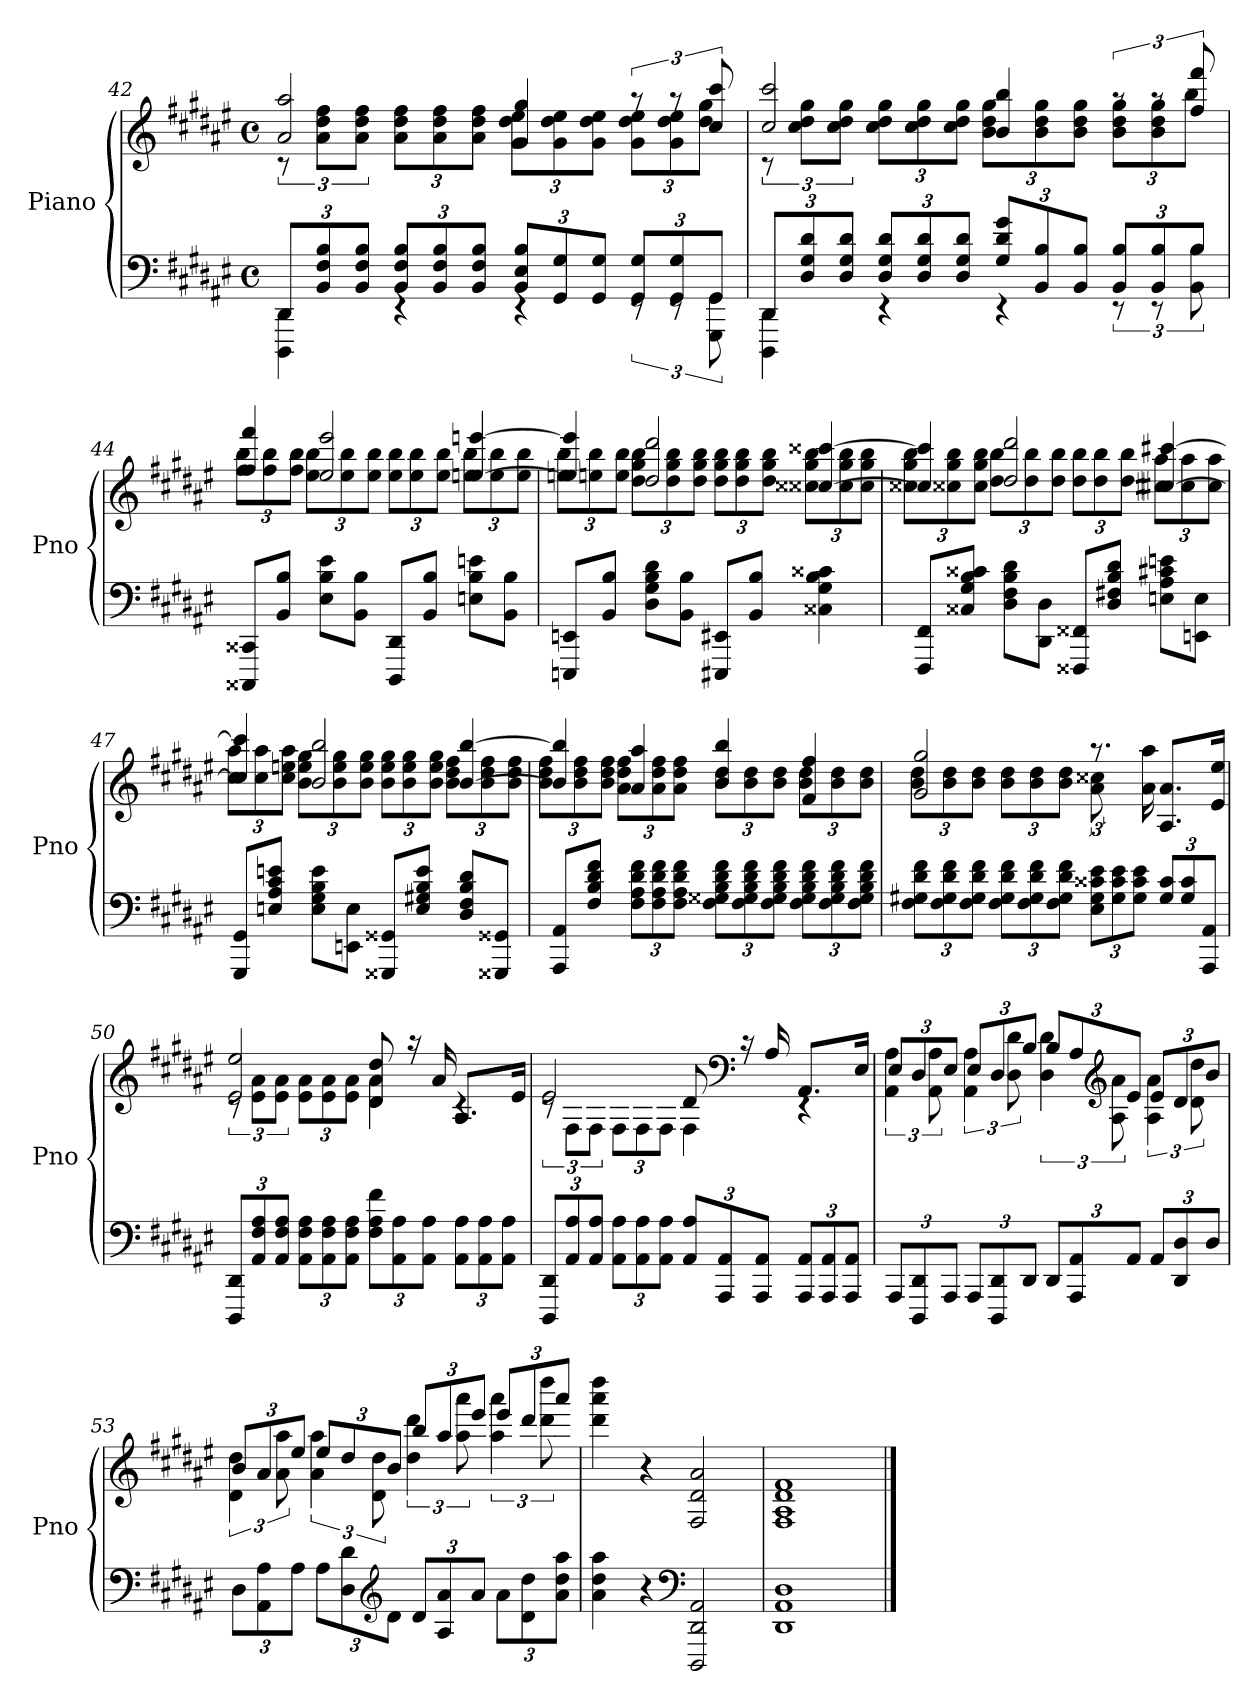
**kern	**kern
*part1	*part1
*staff2	*staff1
*I"Piano	*
*I'Pno	*
*clefF4	*clefG2
*k[f#c#g#d#a#e#]	*k[f#c#g#d#a#e#]
*d#:	*d#:
*M4/4	*M4/4
*met(c)	*met(c)
=42	=42
*^	*^
12DD#L	4DDD# 4DD#	2a# 2aa#	12rc
12BB 12F# 12B	.	.	12a# 12dd# 12ff#L
12BB 12F# 12BJ	.	.	12a# 12dd# 12ff#J
12BB 12F# 12BL	4rEE	.	12a# 12dd# 12ff#L
12BB 12F# 12B	.	.	12a# 12dd# 12ff#
12BB 12F# 12BJ	.	.	12a# 12dd# 12ff#J
12BB 12E# 12BL	4rEE	4g# 4gg#	12g# 12dd# 12ee#L
12GG# 12G#	.	.	12g# 12dd# 12ee#
12GG# 12G#J	.	.	12g# 12dd# 12ee#J
12GG# 12G#L	12rEE	12raa	12g# 12dd# 12ee#L
12GG# 12G#	12rEE	12raa	12g# 12dd# 12ee#
12GG#J	12GGG# 12GG#	12cc# 12ccc#	12dd# 12gg#J
=43	=43	=43	=43
12DD#L	4DDD# 4DD#	2cc# 2ccc#	12rc
12D# 12G# 12d#	.	.	12cc# 12dd# 12gg#L
12D# 12G# 12d#J	.	.	12cc# 12dd# 12gg#J
12D# 12G# 12d#L	4rEE	.	12cc# 12dd# 12gg#L
12D# 12G# 12d#	.	.	12cc# 12dd# 12gg#
12D# 12G# 12d#J	.	.	12cc# 12dd# 12gg#J
12G# 12d# 12g#L	4rEE	4b 4bb	12b 12dd# 12gg#L
12BB 12B	.	.	12b 12dd# 12gg#
12BB 12BJ	.	.	12b 12dd# 12gg#J
12BB 12BL	12rEE	12raa	12b 12dd# 12gg#L
12BB 12B	12rEE	12raa	12b 12dd# 12gg#
12BJ	12BB 12B	12ff# 12fff#	12bbJ
*v	*v	*	*
=44	=44	=44
8CCC##X 8CC##XL	4ff# 4fff#	12ff# 12bbL
.	.	12ff# 12bb
8BB 8BJ	.	.
.	.	12ff# 12bbJ
8E# 8B 8e#L	2ee# 2eee#	12ee# 12bbL
.	.	12ee# 12bb
8BB 8BJ	.	.
.	.	12ee# 12bbJ
8DDD# 8DD#L	.	12ee# 12bbL
.	.	12ee# 12bb
8BB 8BJ	.	.
.	.	12ee# 12bbJ
8En 8B 8enL	[4een [4eeen	12ee 12bbL
.	.	12ee 12bb
8BB 8BJ	.	.
.	.	12ee 12bbJ
=45	=45	=45
8EEEn 8EEnL	4ee] 4eee]	12een 12bbL
.	.	12een 12bb
8BB 8BJ	.	.
.	.	12ee 12bbJ
8D# 8G# 8B 8d#L	2dd# 2ddd#	12dd# 12gg# 12bbL
.	.	12dd# 12gg# 12bb
8BB 8BJ	.	.
.	.	12dd# 12gg# 12bbJ
8EEE#X 8EE#XL	.	12dd# 12gg# 12bbL
.	.	12dd# 12gg# 12bb
8BB 8BJ	.	.
.	.	12dd# 12gg# 12bbJ
4C##X 4G# 4B 4c##X	[4cc##X [4ccc##X	12cc##X 12gg# 12bbL
.	.	12cc## 12gg# 12bb
.	.	12cc## 12gg# 12bbJ
=46	=46	=46
8FFF# 8FF#L	4cc##] 4ccc##]	12cc##X 12gg# 12bbL
.	.	12cc##X 12gg# 12bb
8C##X 8G# 8B 8c##XJ	.	.
.	.	12cc## 12gg# 12bbJ
8D# 8F# 8B 8d#L	2dd# 2ddd#	12dd# 12bbL
.	.	12dd# 12bb
8DD# 8D#J	.	.
.	.	12dd# 12bbJ
8FFF##X 8FF##XL	.	12dd# 12bbL
.	.	12dd# 12bb
8D# 8F#X 8B 8d#J	.	.
.	.	12dd# 12bbJ
8En 8A# 8c#X 8enL	[4cc#X [4ccc#X	12cc#X 12aa#L
.	.	12cc# 12aa#
8EEn 8EJ	.	.
.	.	12cc# 12aa#J
=47	=47	=47
8GGG# 8GG#L	4cc#] 4ccc#]	12cc# 12aa#L
.	.	12cc# 12aa#
8En 8A# 8c# 8enJ	.	.
.	.	12cc# 12een 12aa#J
8E 8G# 8B 8eL	2b 2bb	12b 12ee 12gg#L
.	.	12b 12ee 12gg#
8EEn 8EJ	.	.
.	.	12b 12ee 12gg#J
8GGG##X 8GG##XL	.	12b 12ee 12gg#L
.	.	12b 12ee 12gg#
8E 8G#X 8B 8eJ	.	.
.	.	12b 12ee 12gg#J
8D# 8F# 8B 8d#L	[4b [4bb	12b 12dd# 12ff#L
.	.	12b 12dd# 12ff#
8GGG##X 8GG##XJ	.	.
.	.	12b 12dd# 12ff#J
=48	=48	=48
8AAA# 8AA#L	4b] 4bb]	12b 12dd# 12ff#L
.	.	12b 12dd# 12ff#
8F# 8B 8d# 8f#J	.	.
.	.	12b 12dd# 12ff#J
12F# 12A# 12d# 12f#L	4a# 4aa#	12a# 12dd# 12ff#L
12F# 12A# 12d# 12f#	.	12a# 12dd# 12ff#
12F# 12A# 12d# 12f#J	.	12a# 12dd# 12ff#J
12F# 12G##X 12B 12d# 12f#L	4b 4bb	12b 12dd#L
12F# 12G## 12B 12d# 12f#	.	12b 12dd#
12F# 12G## 12B 12d# 12f#J	.	12b 12dd#J
12F# 12G## 12B 12d# 12f#L	4f# 4ff#	12b 12dd#L
12F# 12G## 12B 12d# 12f#	.	12b 12dd#
12F# 12G## 12B 12d# 12f#J	.	12b 12dd#J
=49	=49	=49
12F# 12G#X 12d# 12f#L	2g# 2gg#	12b 12dd#L
12F# 12G# 12d# 12f#	.	12b 12dd#
12F# 12G# 12d# 12f#J	.	12b 12dd#J
12F# 12G# 12d# 12f#L	.	12b 12dd#L
12F# 12G# 12d# 12f#	.	12b 12dd#
12F# 12G# 12d# 12f#J	.	12b 12dd#J
12E# 12G# 12c##X 12e#L	8.raa	12a# 12cc##X
12G# 12c## 12e#	.	12ryy
12G# 12c## 12e#J	.	12ryy
.	16a# 16aa#	.
12G# 12c##L	8.A# 8.a#L	4ryy
12G# 12c##	.	.
12AAA# 12AA#J	.	.
.	16e# 16ee#Jk	.
=50	=50	=50
12DDD# 12DD#L	2e# 2ee#	12rc
12AA# 12F# 12A#	.	12e# 12a#L
12AA# 12F# 12A#J	.	12e# 12a#J
12AA# 12F# 12A#L	.	12e# 12a#L
12AA# 12F# 12A#	.	12e# 12a#
12AA# 12F# 12A#J	.	12e# 12a#J
12F# 12A# 12f#L	8d# 8dd#	4d# 4a#
12AA# 12A#	.	.
.	16raa	.
12AA# 12A#J	.	.
.	16a#	.
12AA# 12A#L	8.A#L	4rc
12AA# 12A#	.	.
12AA# 12A#J	.	.
.	16e#Jk	.
=51	=51	=51
12DDD# 12DD#L	2e#	12rc
12AA# 12A#	.	12F#L
12AA# 12A#J	.	12F#J
12AA# 12A#L	.	12F#L
12AA# 12A#	.	12F#
12AA# 12A#J	.	12F#J
12AA# 12A#L	8d#	4F#
12AAA# 12AA#	.	.
*	*clefF4	*
.	16rc	.
12AAA# 12AA#J	.	.
.	16A#	.
12AAA# 12AA#L	8.AA#L	4rEE
12AAA# 12AA#	.	.
12AAA# 12AA#J	.	.
.	16E#Jk	.
=52	=52	=52
12AAA#L	12E#L	6AA# 6A#
12DDD# 12DD#	12D#	.
12AAA#J	12E#J	12AA# 12A#
12AAA#L	12E#L	6AA# 6A#
12DDD# 12DD#	12D#	.
12DD#J	12BJ	12D# 12d#
12DD#L	12BL	6D# 6d#
12AAA# 12AA#	12A#	.
*	*clefG2	*
12AA#J	12e#J	12A# 12a#
12AA#L	12e#L	6A# 6a#
12DD# 12D#	12d#	.
12D#J	12bJ	12d# 12dd#
=53	=53	=53
12D#L	12bL	6d# 6dd#
12AA# 12A#	12a#	.
12A#J	12ee#J	12a# 12aa#
12A#L	12ee#L	6a# 6aa#
12D# 12d#	12dd#	.
*clefG2	*	*
12d#J	12bJ	12d# 12dd#
12d#L	12bbL	6dd# 6ddd#
12A# 12a#	12aa#	.
12a#J	12eee#J	12aa# 12aaa#
12a#L	12eee#L	6aa# 6aaa#
12d# 12dd#	12ddd#	.
12a# 12dd# 12aa#J	12aaa#J	12ddd# 12dddd#
*	*v	*v
=54	=54
4a# 4dd# 4aa#	4ddd# 4aaa# 4dddd#
4r	4r
*clefF4	*
2DDD# 2DD# 2AA#	2F# 2d# 2a#
=55	=55
1DD# 1AA# 1D#	1F# 1A# 1d# 1f#
==	==
*-	*-
